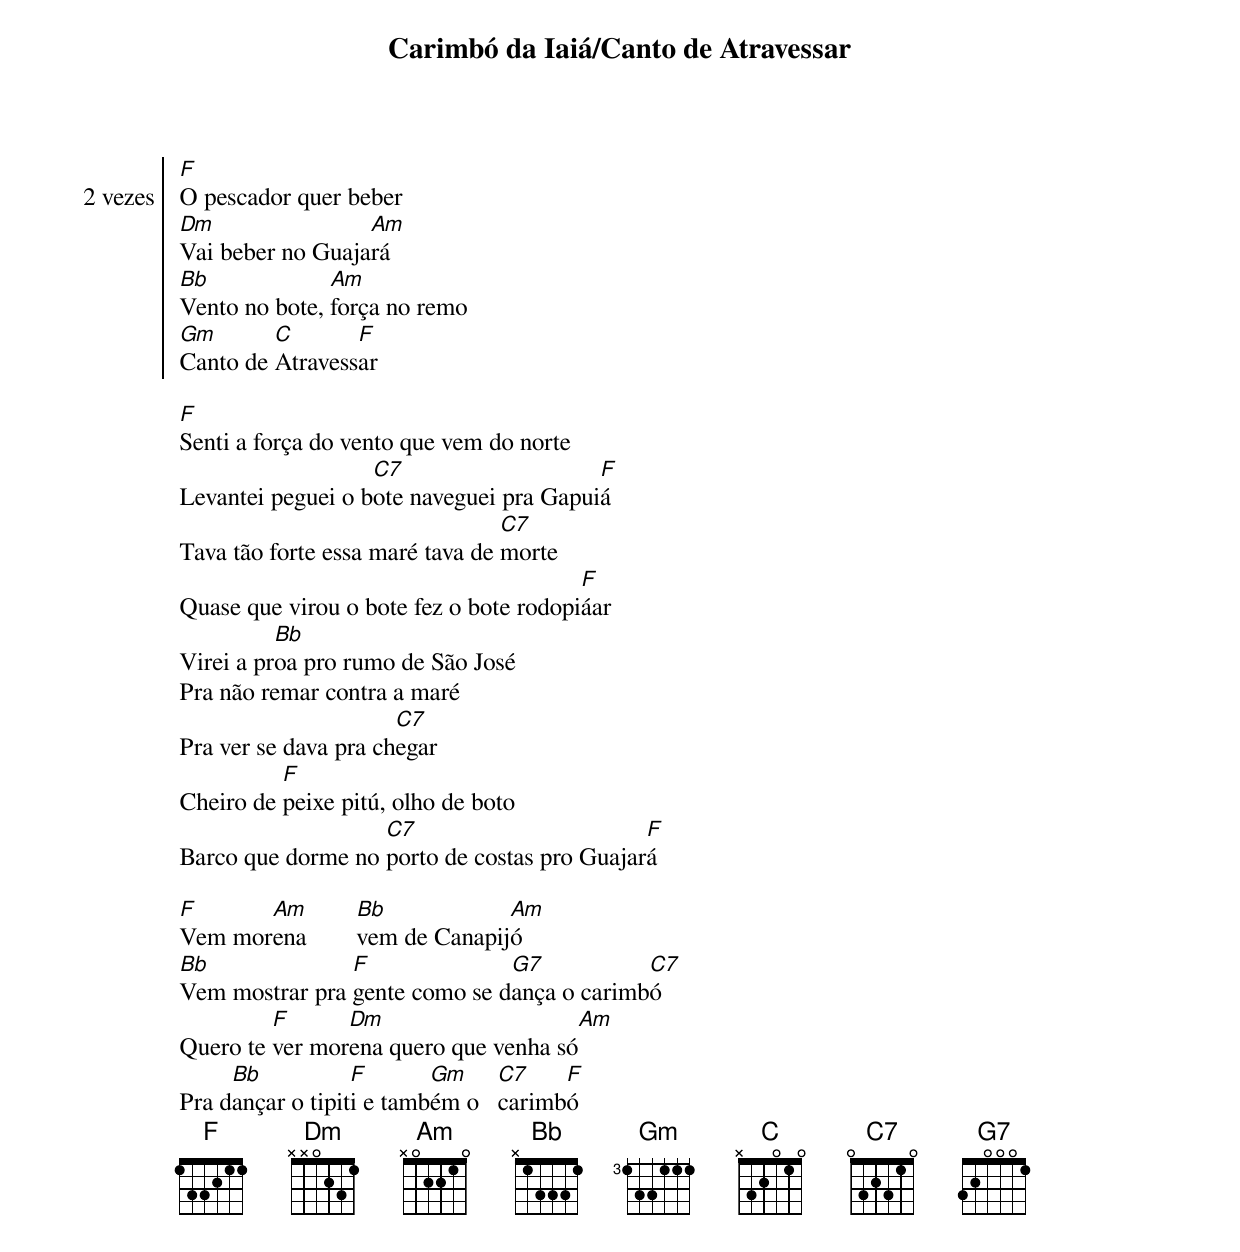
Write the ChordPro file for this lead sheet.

{title: Carimbó da Iaiá/Canto de Atravessar}

{start_of_chorus 2 vezes}
[F]O pescador quer beber
[Dm]Vai beber no Guaja[Am]rá
[Bb]Vento no bote, [Am]força no remo
[Gm]Canto de [C]Atravess[F]ar
{end_of_chorus}

[F]Senti a força do vento que vem do norte
Levantei peguei o b[C7]ote naveguei pra Gapui[F]á
Tava tão forte essa maré tava de [C7]morte
Quase que virou o bote fez o bote rodopi[F]áar
Virei a pr[Bb]oa pro rumo de São José
Pra não remar contra a maré
Pra ver se dava pra ch[C7]egar
Cheiro de [F]peixe pitú, olho de boto
Barco que dorme no [C7]porto de costas pro Guajar[F]á

[F]Vem mor[Am]ena        [Bb]vem de Canapij[Am]ó
[Bb]Vem mostrar pra [F]gente como se d[G7]ança o carimb[C7]ó
Quero te [F]ver mor[Dm]ena quero que venha só[Am]
Pra d[Bb]ançar o tipit[F]i e tamb[Gm]ém o   [C7]carimb[F]ó
